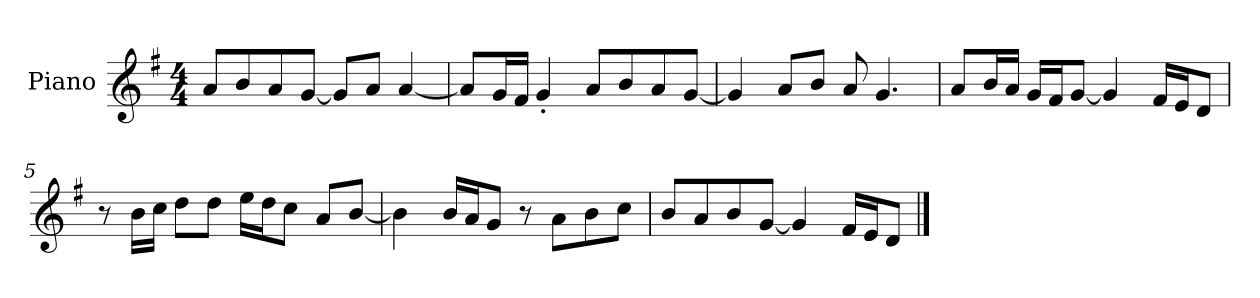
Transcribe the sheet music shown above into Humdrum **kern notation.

**kern
*part1
*staff1
*I"Piano
*I'P-no
*clefG2
*k[f#]
*M4/4
*MM90
=1
8a/L
8b/
8a/
[8g/J
8g/L]
8a/J
[4a/
=2
8a/L]
16g/L
16f#/JJ
4g'/
8a/L
8b/
8a/
[8g/J
=3
4g/]
8a/L
8b/J
8a/
4.g/
=4
8a/L
16b/L
16a/JJ
16g/LL
16f#/J
[8g/J
4g/]
16f#/LL
16e/J
8d/J
!!LO:LB:g=z
=5
8r
16b\LL
16cc\JJ
8dd\L
8dd\J
16ee\LL
16dd\J
8cc\J
8a/L
[8b/J
=6
4b\]
16b/LL
16a/J
8g/J
8r
8a\L
8b\
8cc\J
=7
8b/L
8a/
8b/
[8g/J
4g/]
16f#/LL
16e/J
8d/J
==
*-
